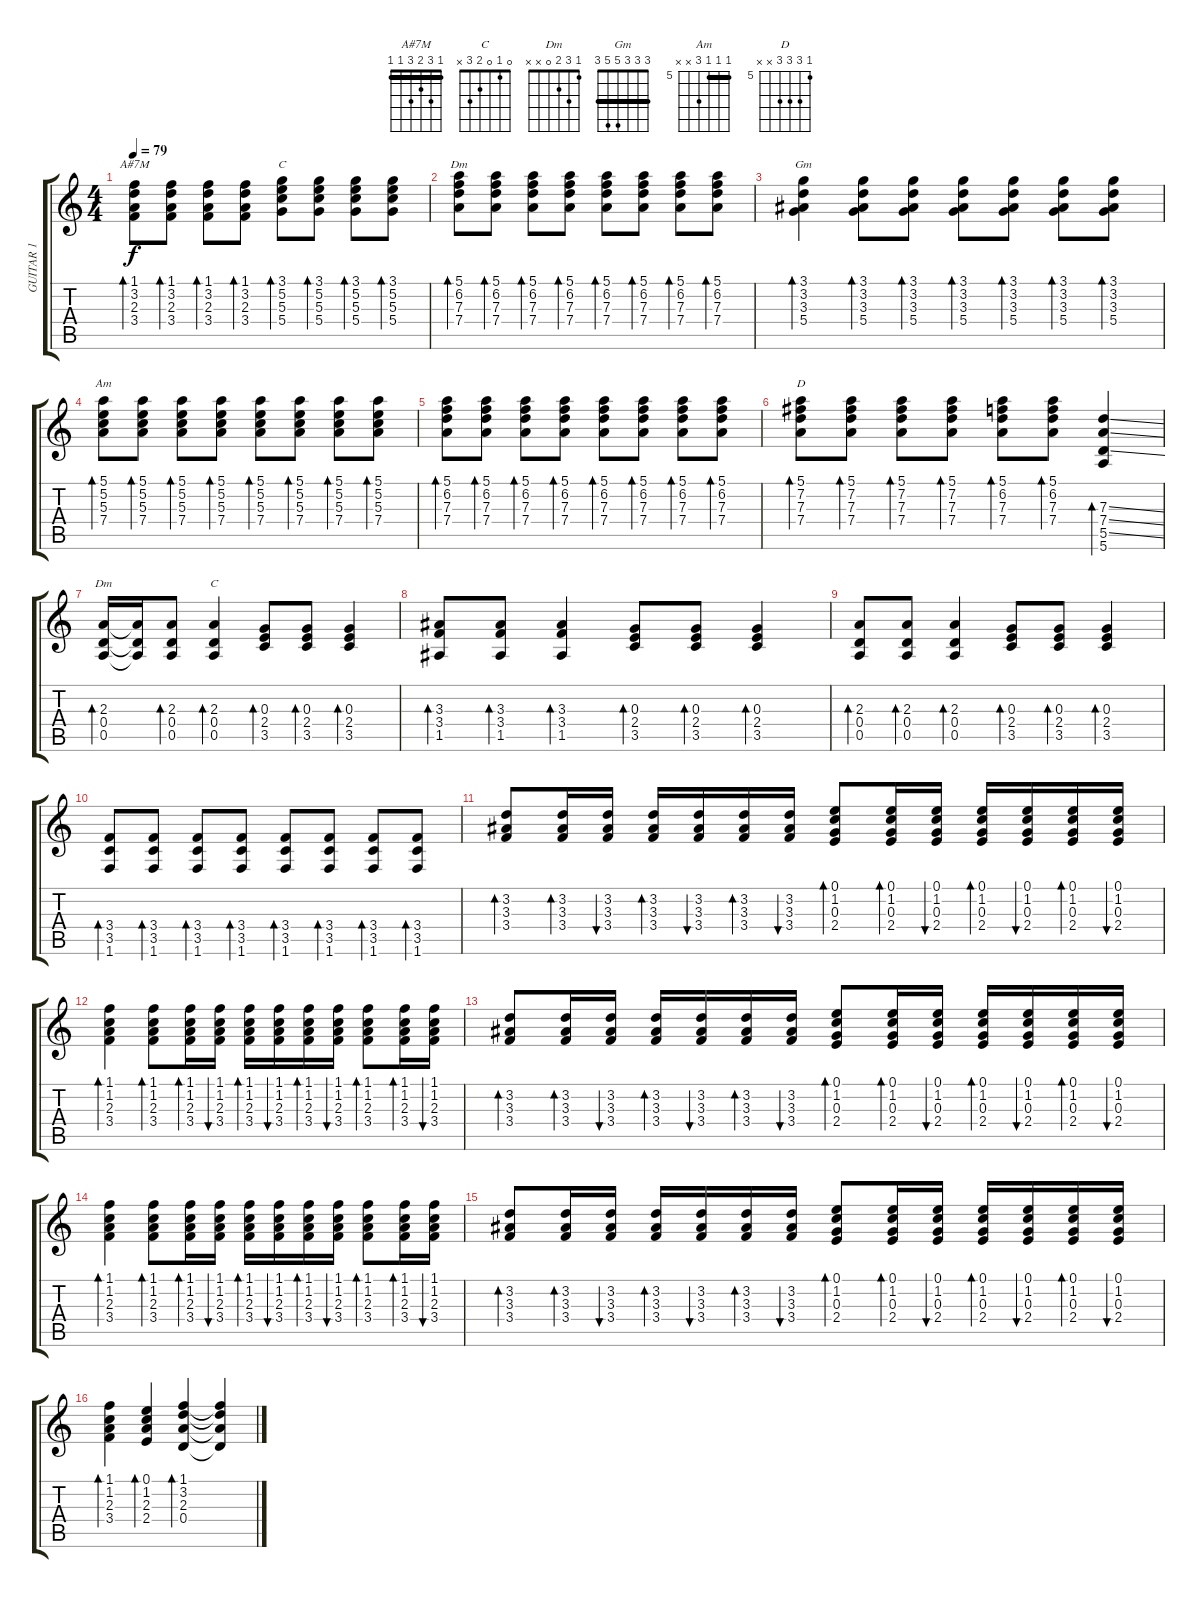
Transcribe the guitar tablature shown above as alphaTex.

\track ("GUITAR 1" "GUITAR 1") {instrument overdrivenguitar}
\staff {score tabs}
\tuning (E4 B3 G3 D3 A2 E2) {hide}
\chord ("A#7M" 1 3 2 3 1 1) {barre 1}
\chord ("C" 3 5 5 5 x x)
\chord ("Dm" 5 6 7 7 x x) {firstfret 5}
\chord ("Gm" 3 3 3 5 5 3) {barre 3}
\chord ("Am" 5 5 5 7 x x) {firstfret 5 barre 5}
\chord ("D" 5 7 7 7 x x) {firstfret 5}
\chord ("Dm" 1 3 2 0 x x)
\chord ("C" 0 1 0 2 3 x)
\ts (4 4)
\tempo 79
\clef g2
\ks c
(1.1 3.2 2.3 3.4).8{bd 60 ch "A#7M" dy f volume 6 instrument acousticguitarsteel} (1.1 3.2 2.3 3.4).8{bd 60} (1.1 3.2 2.3 3.4).8{bd 60} (1.1 3.2 2.3 3.4).8{bd 60} (3.1 5.2 5.3 5.4).8{bd 60 ch "C"} (3.1 5.2 5.3 5.4).8{bd 60} (3.1 5.2 5.3 5.4).8{bd 60} (3.1 5.2 5.3 5.4).8{bd 60} |
(5.1 6.2 7.3 7.4).8{bd 60 ch "Dm"} (5.1 6.2 7.3 7.4).8{bd 60} (5.1 6.2 7.3 7.4).8{bd 60} (5.1 6.2 7.3 7.4).8{bd 60} (5.1 6.2 7.3 7.4).8{bd 60} (5.1 6.2 7.3 7.4).8{bd 60} (5.1 6.2 7.3 7.4).8{bd 60} (5.1 6.2 7.3 7.4).8{bd 60} |
(3.1 3.2 3.3 5.4).4{bd 60 ch "Gm"} (3.1 3.2 3.3 5.4).8{bd 60} (3.1 3.2 3.3 5.4).8{bd 60} (3.1 3.2 3.3 5.4).8{bd 60} (3.1 3.2 3.3 5.4).8{bd 60} (3.1 3.2 3.3 5.4).8{bd 60} (3.1 3.2 3.3 5.4).8{bd 60} |
(5.1 5.2 5.3 7.4).8{bd 60 ch "Am"} (5.1 5.2 5.3 7.4).8{bd 60} (5.1 5.2 5.3 7.4).8{bd 60} (5.1 5.2 5.3 7.4).8{bd 60} (5.1 5.2 5.3 7.4).8{bd 60} (5.1 5.2 5.3 7.4).8{bd 60} (5.1 5.2 5.3 7.4).8{bd 60} (5.1 5.2 5.3 7.4).8{bd 60} |
(5.1 6.2 7.3 7.4).8{bd 60} (5.1 6.2 7.3 7.4).8{bd 60} (5.1 6.2 7.3 7.4).8{bd 60} (5.1 6.2 7.3 7.4).8{bd 60} (5.1 6.2 7.3 7.4).8{bd 60} (5.1 6.2 7.3 7.4).8{bd 60} (5.1 6.2 7.3 7.4).8{bd 60} (5.1 6.2 7.3 7.4).8{bd 60} |
(5.1 7.2 7.3 7.4).8{bd 60 ch "D"} (5.1 7.2 7.3 7.4).8{bd 60} (5.1 7.2 7.3 7.4).8{bd 60} (5.1 7.2 7.3 7.4).8{bd 60} (5.1 6.2 7.3 7.4).8{bd 60} (5.1 6.2 7.3 7.4).8{bd 60} (7.3{ss} 7.4{ss} 5.5{ss} 5.6).4{bd 60 volume 13 instrument overdrivenguitar} |
(2.3 0.4 0.5).16{bd 60 ch "Dm" volume 12 instrument overdrivenguitar} (2.3{t} 0.4{t} 0.5{t}).16 (2.3 0.4 0.5).8{bd 60} (2.3 0.4 0.5).4{bd 60 ch "C"} (0.3 2.4 3.5).8{bd 60} (0.3 2.4 3.5).8{bd 60} (0.3 2.4 3.5).4{bd 60} |
(3.3 3.4 1.5).8{bd 60} (3.3 3.4 1.5).8{bd 60} (3.3 3.4 1.5).4{bd 60} (0.3 2.4 3.5).8{bd 60} (0.3 2.4 3.5).8{bd 60} (0.3 2.4 3.5).4{bd 60} |
(2.3 0.4 0.5).8{bd 60} (2.3 0.4 0.5).8{bd 60} (2.3 0.4 0.5).4{bd 60} (0.3 2.4 3.5).8{bd 60} (0.3 2.4 3.5).8{bd 60} (0.3 2.4 3.5).4{bd 60} |
(3.4 3.5 1.6).8{bd 60} (3.4 3.5 1.6).8{bd 60} (3.4 3.5 1.6).8{bd 60} (3.4 3.5 1.6).8{bd 60} (3.4 3.5 1.6).8{bd 60} (3.4 3.5 1.6).8{bd 60} (3.4 3.5 1.6).8{bd 60} (3.4 3.5 1.6).8{bd 60} |
(3.2 3.3 3.4).8{bd 60 volume 9} (3.2 3.3 3.4).16{bd 60} (3.2 3.3 3.4).16{bu 60} (3.2 3.3 3.4).16{bd 60} (3.2 3.3 3.4).16{bu 60} (3.2 3.3 3.4).16{bd 60} (3.2 3.3 3.4).16{bu 60} (0.1 1.2 0.3 2.4).8{bd 60} (0.1 1.2 0.3 2.4).16{bd 60} (0.1 1.2 0.3 2.4).16{bu 60} (0.1 1.2 0.3 2.4).16{bd 60} (0.1 1.2 0.3 2.4).16{bu 60} (0.1 1.2 0.3 2.4).16{bd 60} (0.1 1.2 0.3 2.4).16{bu 60} |
(1.1 1.2 2.3 3.4).4{bd 60} (1.1 1.2 2.3 3.4).8{bd 60} (1.1 1.2 2.3 3.4).16{bd 60} (1.1 1.2 2.3 3.4).16{bu 60} (1.1 1.2 2.3 3.4).16{bd 60} (1.1 1.2 2.3 3.4).16{bu 60} (1.1 1.2 2.3 3.4).16{bd 60} (1.1 1.2 2.3 3.4).16{bu 60} (1.1 1.2 2.3 3.4).8{bd 60} (1.1 1.2 2.3 3.4).16{bd 60} (1.1 1.2 2.3 3.4).16{bu 60} |
(3.2 3.3 3.4).8{bd 60} (3.2 3.3 3.4).16{bd 60} (3.2 3.3 3.4).16{bu 60} (3.2 3.3 3.4).16{bd 60} (3.2 3.3 3.4).16{bu 60} (3.2 3.3 3.4).16{bd 60} (3.2 3.3 3.4).16{bu 60} (0.1 1.2 0.3 2.4).8{bd 60} (0.1 1.2 0.3 2.4).16{bd 60} (0.1 1.2 0.3 2.4).16{bu 60} (0.1 1.2 0.3 2.4).16{bd 60} (0.1 1.2 0.3 2.4).16{bu 60} (0.1 1.2 0.3 2.4).16{bd 60} (0.1 1.2 0.3 2.4).16{bu 60} |
(1.1 1.2 2.3 3.4).4{bd 60} (1.1 1.2 2.3 3.4).8{bd 60} (1.1 1.2 2.3 3.4).16{bd 60} (1.1 1.2 2.3 3.4).16{bu 60} (1.1 1.2 2.3 3.4).16{bd 60} (1.1 1.2 2.3 3.4).16{bu 60} (1.1 1.2 2.3 3.4).16{bd 60} (1.1 1.2 2.3 3.4).16{bu 60} (1.1 1.2 2.3 3.4).8{bd 60} (1.1 1.2 2.3 3.4).16{bd 60} (1.1 1.2 2.3 3.4).16{bu 60} |
(3.2 3.3 3.4).8{bd 60} (3.2 3.3 3.4).16{bd 60} (3.2 3.3 3.4).16{bu 60} (3.2 3.3 3.4).16{bd 60} (3.2 3.3 3.4).16{bu 60} (3.2 3.3 3.4).16{bd 60} (3.2 3.3 3.4).16{bu 60} (0.1 1.2 0.3 2.4).8{bd 60} (0.1 1.2 0.3 2.4).16{bd 60} (0.1 1.2 0.3 2.4).16{bu 60} (0.1 1.2 0.3 2.4).16{bd 60} (0.1 1.2 0.3 2.4).16{bu 60} (0.1 1.2 0.3 2.4).16{bd 60} (0.1 1.2 0.3 2.4).16{bu 60} |
(1.1 1.2 2.3 3.4).4{bd 60} (0.1 1.2 2.3 2.4).4{bd 60} (1.1 3.2 2.3 0.4).4{bd 60} (1.1{t} 3.2{t} 2.3{t} 0.4{t}).4
